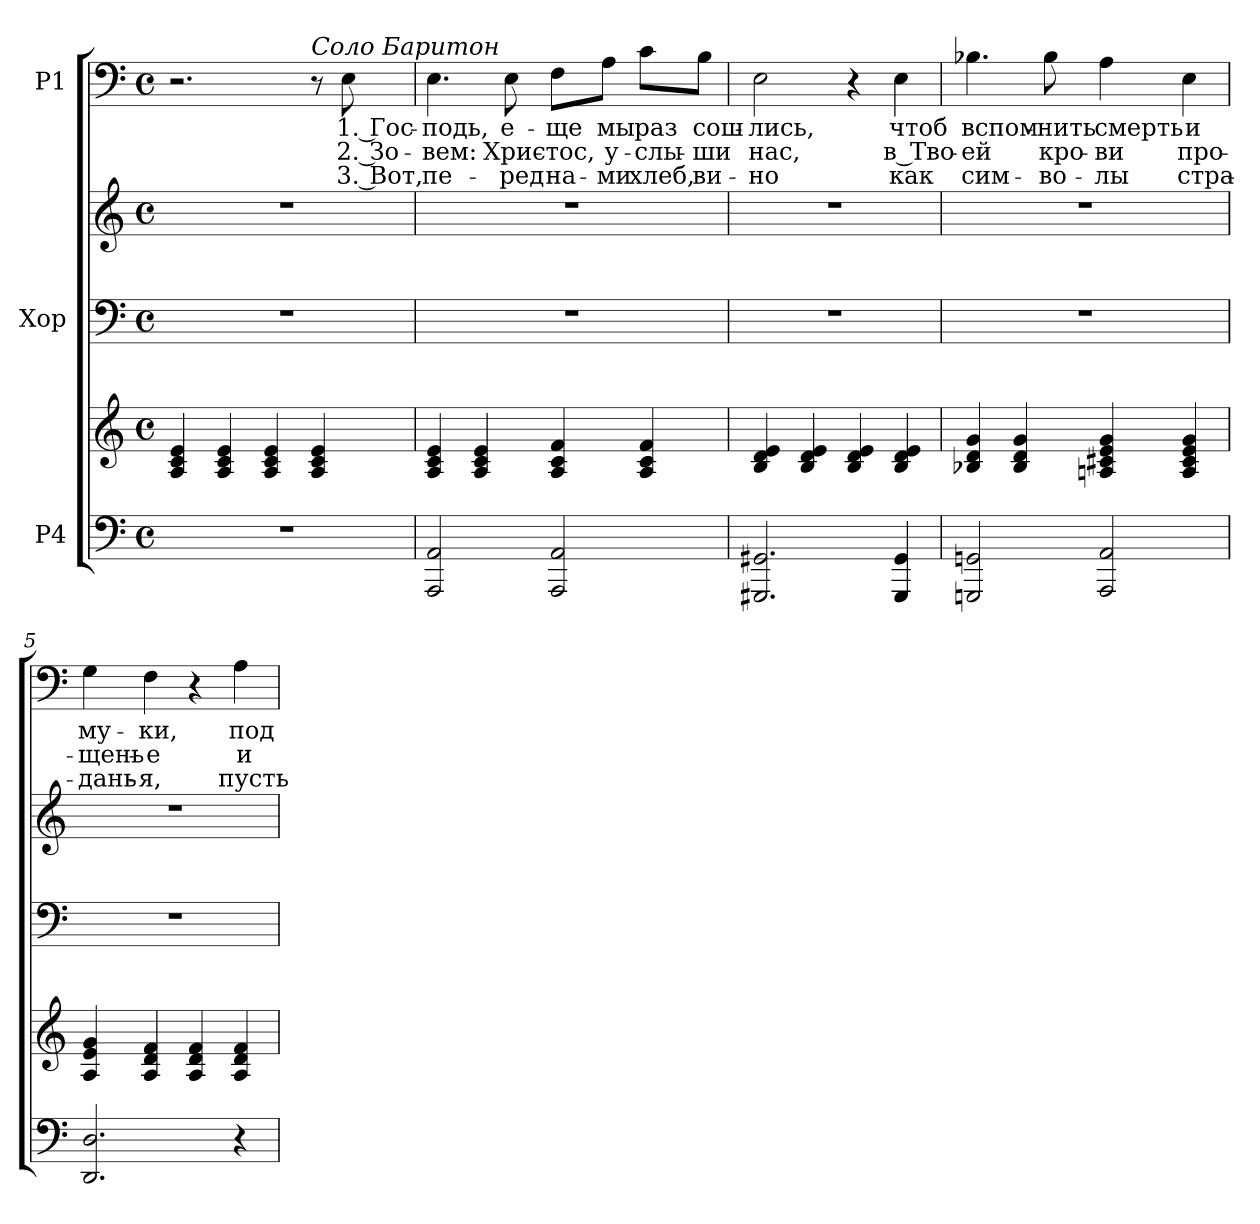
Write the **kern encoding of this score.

**kern	**kern	**kern	**kern	**kern	**text	**text	**text
*part3	*part3	*part2	*part2	*part1	*part1	*part1	*part1
*staff5	*staff4	*staff3	*staff2	*staff1	*staff1	*staff1	*staff1
*I"P4	*	*I"Хор	*	*I"P1	*	*	*
!!LO:PB:g=z
*clefF4	*clefG2	*clefF4	*clefG2	*clefF4	*	*	*
*k[]	*k[]	*k[]	*k[]	*k[]	*	*	*
*a:	*a:	*a:	*a:	*a:	*	*	*
*M4/4	*M4/4	*M4/4	*M4/4	*M4/4	*	*	*
*met(c)	*met(c)	*met(c)	*met(c)	*met(c)	*	*	*
*MM72	*MM72	*MM72	*MM72	*MM72	*	*	*
=1	=1	=1	=1	=1	=1	=1	=1
1r	4Ai/ 4ci 4ei	1r	1r	2.r	.	.	.
.	4Ai/ 4ci 4ei	.	.	.	.	.	.
.	4Ai/ 4ci 4ei	.	.	.	.	.	.
!	!	!	!	!LO:TX:a:i:t=Соло Баритон	!	!	!
.	4Ai/ 4ci 4ei	.	.	8r	.	.	.
!	!	!	!	!	!LO:LY:b:color=#000000	!LO:LY:b:color=#000000	!LO:LY:b:color=#000000
.	.	.	.	8Ei\	1. Гос-	2. Зо-	3. Вот,
=2	=2	=2	=2	=2	=2	=2	=2
!	!	!	!	!	!LO:LY:b:color=#000000	!LO:LY:b:color=#000000	!LO:LY:b:color=#000000
2AAAi/ 2AAi	4Ai/ 4ci 4ei	1r	1r	4.Ei\	-подь,	-вем:	пе-
.	4Ai/ 4ci 4ei	.	.	.	.	.	.
!	!	!	!	!	!LO:LY:b:color=#000000	!LO:LY:b:color=#000000	!LO:LY:b:color=#000000
.	.	.	.	8Ei\	е-	Хрис-	-ред
!	!	!	!	!	!LO:LY:b:color=#000000	!LO:LY:b:color=#000000	!LO:LY:b:color=#000000
2AAAi/ 2AAi	4Ai/ 4ci 4fi	.	.	8Fi\L	-ще	-тос,	на-
!	!	!	!	!	!LO:LY:b:color=#000000	!LO:LY:b:color=#000000	!LO:LY:b:color=#000000
.	.	.	.	8Ai\J	мы	у-	-ми
!	!	!	!	!	!LO:LY:b:color=#000000	!LO:LY:b:color=#000000	!LO:LY:b:color=#000000
.	4Ai/ 4ci 4fi	.	.	8ci\L	раз	-слы-	хлеб,
!	!	!	!	!	!LO:LY:b:color=#000000	!LO:LY:b:color=#000000	!LO:LY:b:color=#000000
.	.	.	.	8Bi\J	сош-	-ши	ви-
=3	=3	=3	=3	=3	=3	=3	=3
!	!	!	!	!	!LO:LY:b:color=#000000	!LO:LY:b:color=#000000	!LO:LY:b:color=#000000
2.GGG#Xi/ 2.GG#Xi	4Bi/ 4di 4ei	1r	1r	2Ei\	-лись,	нас,	-но
.	4Bi/ 4di 4ei	.	.	.	.	.	.
.	4Bi/ 4di 4ei	.	.	4r	.	.	.
!	!	!	!	!	!LO:LY:b:color=#000000	!LO:LY:b:color=#000000	!LO:LY:b:color=#000000
4GGG#i/ 4GG#i	4Bi/ 4di 4ei	.	.	4Ei\	чтоб	в Тво-	как
=4	=4	=4	=4	=4	=4	=4	=4
!	!	!	!	!	!LO:LY:b:color=#000000	!LO:LY:b:color=#000000	!LO:LY:b:color=#000000
2GGGni/ 2GGni	4B-Xi/ 4di 4gi	1r	1r	4.B-Xi\	вспом-	-ей	сим-
.	4B-i/ 4di 4gi	.	.	.	.	.	.
!	!	!	!	!	!LO:LY:b:color=#000000	!LO:LY:b:color=#000000	!LO:LY:b:color=#000000
.	.	.	.	8B-i\	-нить	кро-	-во-
!	!	!	!	!	!LO:LY:b:color=#000000	!LO:LY:b:color=#000000	!LO:LY:b:color=#000000
2AAAi/ 2AAi	4Ani/ 4c#Xi 4ei 4gi	.	.	4Ai\	смерть	-ви	-лы
!	!	!	!	!	!LO:LY:b:color=#000000	!LO:LY:b:color=#000000	!LO:LY:b:color=#000000
.	4Ai/ 4c#i 4ei 4gi	.	.	4Ei\	и	про-	стра-
!!LO:LB:g=z
=5	=5	=5	=5	=5	=5	=5	=5
!	!	!	!	!	!LO:LY:b:color=#000000	!LO:LY:b:color=#000000	!LO:LY:b:color=#000000
2.DDi/ 2.Di	4Ai/ 4ei 4gi	1r	1r	4Gi\	му-	-щень-	-дань-
!	!	!	!	!	!LO:LY:b:color=#000000	!LO:LY:b:color=#000000	!LO:LY:b:color=#000000
.	4Ai/ 4di 4fi	.	.	4Fi\	-ки,	-е	-я,
.	4Ai/ 4di 4fi	.	.	4r	.	.	.
!	!	!	!	!	!LO:LY:b:color=#000000	!LO:LY:b:color=#000000	!LO:LY:b:color=#000000
4r	4Ai/ 4di 4fi	.	.	4Ai\	под-	и	пусть
=	=	=	=	=	=	=	=
*-	*-	*-	*-	*-	*-	*-	*-
